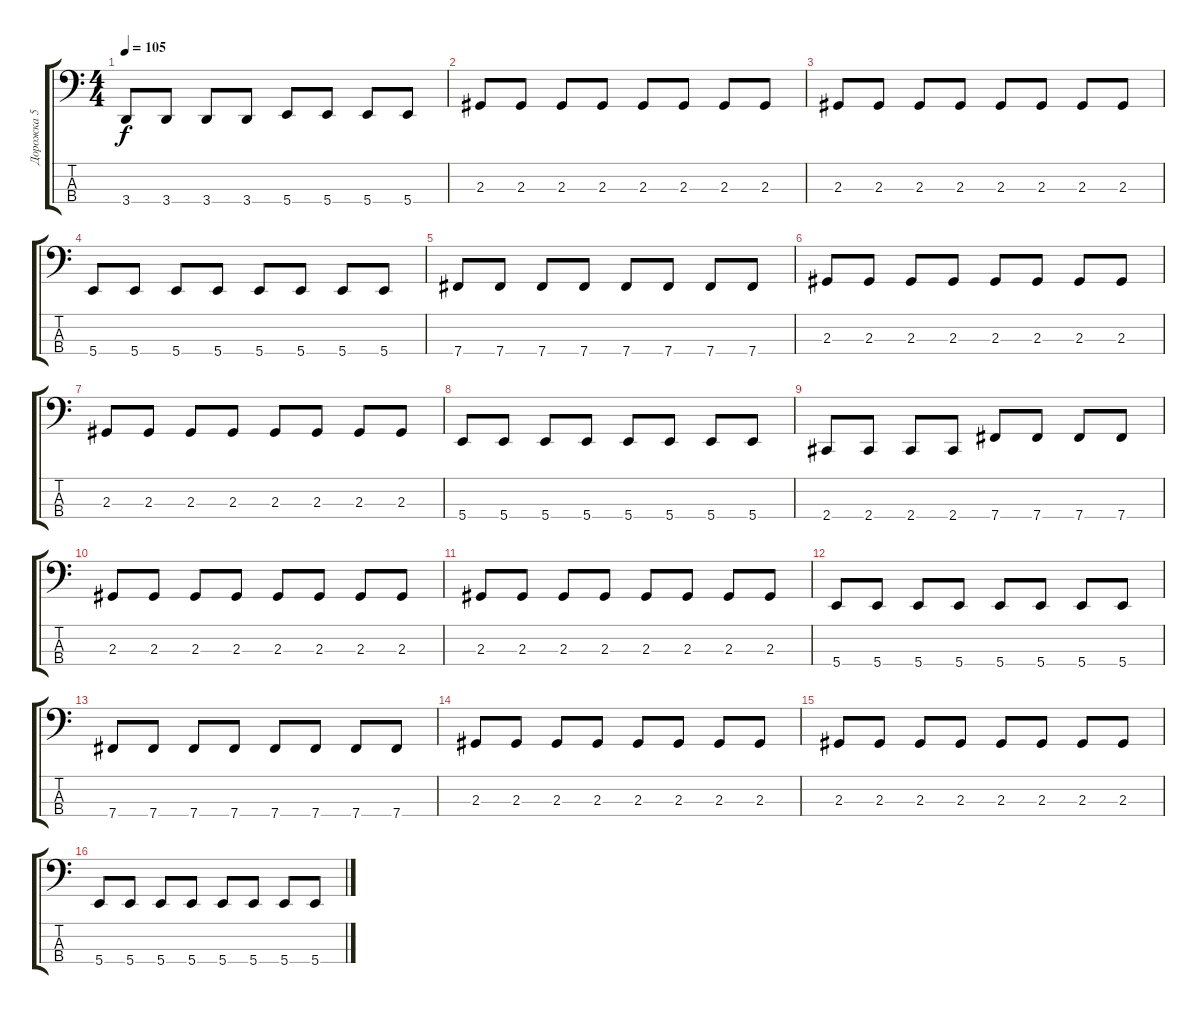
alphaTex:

\track ("Дорожка 5" "Дорожка 5") {instrument electricbasspick}
\staff {score tabs}
\tuning (E2 B1 Gb1 B0) {hide}
\ts (4 4)
\tempo 105
\clef f4
\ks c
3.4.8{dy f volume 12} 3.4.8 3.4.8 3.4.8 5.4.8 5.4.8 5.4.8 5.4.8 |
2.3.8 2.3.8 2.3.8 2.3.8 2.3.8 2.3.8 2.3.8 2.3.8 |
2.3.8 2.3.8 2.3.8 2.3.8 2.3.8 2.3.8 2.3.8 2.3.8 |
5.4.8 5.4.8 5.4.8 5.4.8 5.4.8 5.4.8 5.4.8 5.4.8 |
7.4.8 7.4.8 7.4.8 7.4.8 7.4.8 7.4.8 7.4.8 7.4.8 |
2.3.8 2.3.8 2.3.8 2.3.8 2.3.8 2.3.8 2.3.8 2.3.8 |
2.3.8 2.3.8 2.3.8 2.3.8 2.3.8 2.3.8 2.3.8 2.3.8 |
5.4.8 5.4.8 5.4.8 5.4.8 5.4.8 5.4.8 5.4.8 5.4.8 |
2.4.8 2.4.8 2.4.8 2.4.8 7.4.8 7.4.8 7.4.8 7.4.8 |
2.3.8 2.3.8 2.3.8 2.3.8 2.3.8 2.3.8 2.3.8 2.3.8 |
2.3.8 2.3.8 2.3.8 2.3.8 2.3.8 2.3.8 2.3.8 2.3.8 |
5.4.8 5.4.8 5.4.8 5.4.8 5.4.8 5.4.8 5.4.8 5.4.8 |
7.4.8 7.4.8 7.4.8 7.4.8 7.4.8 7.4.8 7.4.8 7.4.8 |
2.3.8 2.3.8 2.3.8 2.3.8 2.3.8 2.3.8 2.3.8 2.3.8 |
2.3.8 2.3.8 2.3.8 2.3.8 2.3.8 2.3.8 2.3.8 2.3.8 |
5.4.8 5.4.8 5.4.8 5.4.8 5.4.8 5.4.8 5.4.8 5.4.8
